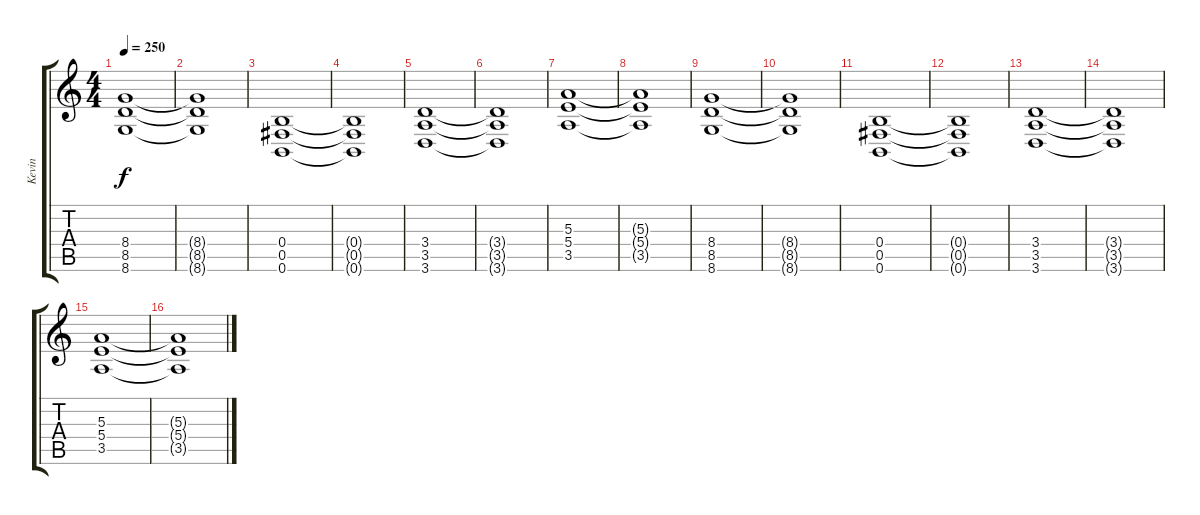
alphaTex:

\track ("Kevin" "Kevin") {instrument distortionguitar}
\staff {score tabs}
\tuning (Db4 Ab3 E3 B2 Gb2 B1) {hide}
\ts (4 4)
\tempo 250
\clef g2
\ks c
(8.4 8.5 8.6).1{dy f} |
(8.4{t} 8.5{t} 8.6{t}).1 |
(0.4 0.5 0.6).1 |
(0.4{t} 0.5{t} 0.6{t}).1 |
(3.4 3.5 3.6).1 |
(3.4{t} 3.5{t} 3.6{t}).1 |
(5.3 5.4 3.5).1 |
(5.3{t} 5.4{t} 3.5{t}).1 |
(8.4 8.5 8.6).1 |
(8.4{t} 8.5{t} 8.6{t}).1 |
(0.4 0.5 0.6).1 |
(0.4{t} 0.5{t} 0.6{t}).1 |
(3.4 3.5 3.6).1 |
(3.4{t} 3.5{t} 3.6{t}).1 |
(5.3 5.4 3.5).1 |
(5.3{t} 5.4{t} 3.5{t}).1
